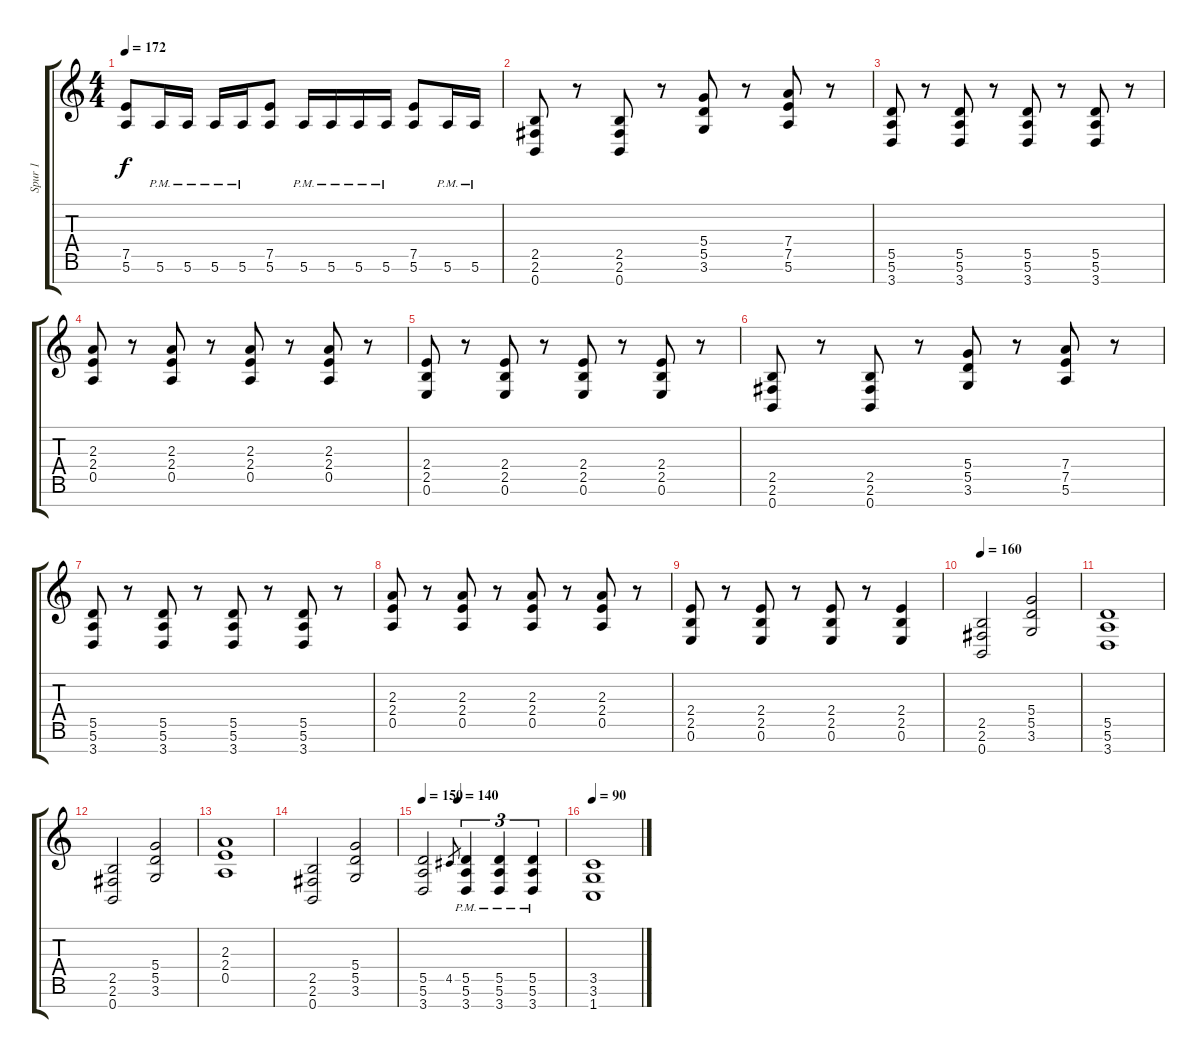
\track ("Spur 1" "Spur 1") {instrument distortionguitar}
\staff {score tabs}
\tuning (E4 B3 G3 D3 A2 E2 B1) {hide}
\ts (4 4)
\tempo 172
\clef g2
\ks c
(7.5 5.6).8{dy f} 5.6{pm}.16 5.6{pm}.16 5.6{pm}.16 5.6{pm}.16 (7.5 5.6).8 5.6{pm}.16 5.6{pm}.16 5.6{pm}.16 5.6{pm}.16 (7.5 5.6).8 5.6{pm}.16 5.6{pm}.16 |
(2.5 2.6 0.7).8 r.8 (2.5 2.6 0.7).8 r.8 (5.4 5.5 3.6).8 r.8 (7.4 7.5 5.6).8 r.8 |
(5.5 5.6 3.7).8 r.8 (5.5 5.6 3.7).8 r.8 (5.5 5.6 3.7).8 r.8 (5.5 5.6 3.7).8 r.8 |
(2.3 2.4 0.5).8 r.8 (2.3 2.4 0.5).8 r.8 (2.3 2.4 0.5).8 r.8 (2.3 2.4 0.5).8 r.8 |
(2.4 2.5 0.6).8 r.8 (2.4 2.5 0.6).8 r.8 (2.4 2.5 0.6).8 r.8 (2.4 2.5 0.6).8 r.8 |
(2.5 2.6 0.7).8 r.8 (2.5 2.6 0.7).8 r.8 (5.4 5.5 3.6).8 r.8 (7.4 7.5 5.6).8 r.8 |
(5.5 5.6 3.7).8 r.8 (5.5 5.6 3.7).8 r.8 (5.5 5.6 3.7).8 r.8 (5.5 5.6 3.7).8 r.8 |
(2.3 2.4 0.5).8 r.8 (2.3 2.4 0.5).8 r.8 (2.3 2.4 0.5).8 r.8 (2.3 2.4 0.5).8 r.8 |
(2.4 2.5 0.6).8 r.8 (2.4 2.5 0.6).8 r.8 (2.4 2.5 0.6).8 r.8 (2.4 2.5 0.6).4 |
\tempo 160
(2.5 2.6 0.7).2 (5.4 5.5 3.6).2 |
(5.5 5.6 3.7).1 |
(2.5 2.6 0.7).2 (5.4 5.5 3.6).2 |
(2.3 2.4 0.5).1 |
(2.5 2.6 0.7).2 (5.4 5.5 3.6).2 |
\tempo 115
\tempo 150
\tempo (140 0.25)
(5.5 5.6 3.7).2 4.5.8{gr} (5.5{pm} 5.6{pm} 3.7{pm}).4{tu (3 2)} (5.5{pm} 5.6{pm} 3.7{pm}).4{tu (3 2)} (5.5{pm} 5.6{pm} 3.7{pm}).4{tu (3 2)} |
\tempo 90
(3.5 3.6 1.7).1{volume 0}
